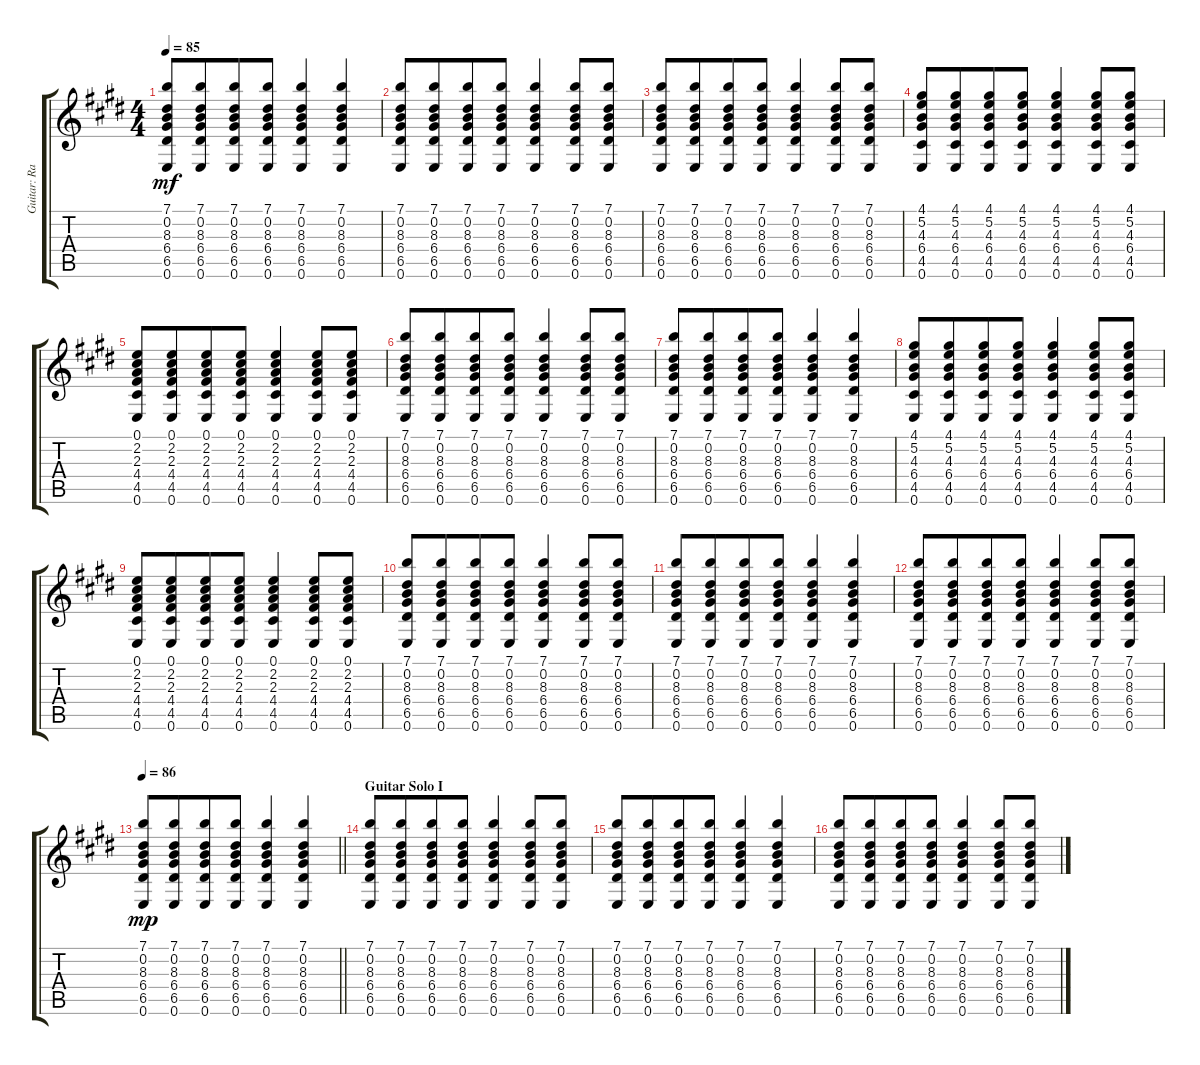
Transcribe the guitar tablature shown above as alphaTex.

\track ("Guitar: Rado" "Guitar: Ra") {instrument acousticguitarnylon}
\staff {score tabs}
\tuning (E4 B3 G3 D3 A2 E2) {hide}
\ts (4 4)
\tempo 85
\clef g2
\ks e
(7.1 0.2 8.3 6.4 6.5 0.6).8{dy mf} (7.1 0.2 8.3 6.4 6.5 0.6).8{beam merge} (7.1 0.2 8.3 6.4 6.5 0.6).8 (7.1 0.2 8.3 6.4 6.5 0.6).8 (7.1 0.2 8.3 6.4 6.5 0.6).4 (7.1 0.2 8.3 6.4 6.5 0.6).4 |
(7.1 0.2 8.3 6.4 6.5 0.6).8 (7.1 0.2 8.3 6.4 6.5 0.6).8{beam merge} (7.1 0.2 8.3 6.4 6.5 0.6).8 (7.1 0.2 8.3 6.4 6.5 0.6).8 (7.1 0.2 8.3 6.4 6.5 0.6).4 (7.1 0.2 8.3 6.4 6.5 0.6).8 (7.1 0.2 8.3 6.4 6.5 0.6).8 |
(7.1 0.2 8.3 6.4 6.5 0.6).8 (7.1 0.2 8.3 6.4 6.5 0.6).8{beam merge} (7.1 0.2 8.3 6.4 6.5 0.6).8 (7.1 0.2 8.3 6.4 6.5 0.6).8 (7.1 0.2 8.3 6.4 6.5 0.6).4 (7.1 0.2 8.3 6.4 6.5 0.6).8 (7.1 0.2 8.3 6.4 6.5 0.6).8 |
(4.1 5.2 4.3 6.4 4.5 0.6).8 (4.1 5.2 4.3 6.4 4.5 0.6).8{beam merge} (4.1 5.2 4.3 6.4 4.5 0.6).8 (4.1 5.2 4.3 6.4 4.5 0.6).8 (4.1 5.2 4.3 6.4 4.5 0.6).4{beam merge} (4.1 5.2 4.3 6.4 4.5 0.6).8 (4.1 5.2 4.3 6.4 4.5 0.6).8 |
(0.1 2.2 2.3 4.4 4.5 0.6).8 (0.1 2.2 2.3 4.4 4.5 0.6).8{beam merge} (0.1 2.2 2.3 4.4 4.5 0.6).8 (0.1 2.2 2.3 4.4 4.5 0.6).8 (0.1 2.2 2.3 4.4 4.5 0.6).4{beam merge} (0.1 2.2 2.3 4.4 4.5 0.6).8 (0.1 2.2 2.3 4.4 4.5 0.6).8 |
(7.1 0.2 8.3 6.4 6.5 0.6).8 (7.1 0.2 8.3 6.4 6.5 0.6).8{beam merge} (7.1 0.2 8.3 6.4 6.5 0.6).8 (7.1 0.2 8.3 6.4 6.5 0.6).8 (7.1 0.2 8.3 6.4 6.5 0.6).4 (7.1 0.2 8.3 6.4 6.5 0.6).8 (7.1 0.2 8.3 6.4 6.5 0.6).8 |
(7.1 0.2 8.3 6.4 6.5 0.6).8 (7.1 0.2 8.3 6.4 6.5 0.6).8{beam merge} (7.1 0.2 8.3 6.4 6.5 0.6).8 (7.1 0.2 8.3 6.4 6.5 0.6).8 (7.1 0.2 8.3 6.4 6.5 0.6).4 (7.1 0.2 8.3 6.4 6.5 0.6).4 |
(4.1 5.2 4.3 6.4 4.5 0.6).8 (4.1 5.2 4.3 6.4 4.5 0.6).8{beam merge} (4.1 5.2 4.3 6.4 4.5 0.6).8 (4.1 5.2 4.3 6.4 4.5 0.6).8 (4.1 5.2 4.3 6.4 4.5 0.6).4{beam merge} (4.1 5.2 4.3 6.4 4.5 0.6).8 (4.1 5.2 4.3 6.4 4.5 0.6).8 |
(0.1 2.2 2.3 4.4 4.5 0.6).8 (0.1 2.2 2.3 4.4 4.5 0.6).8{beam merge} (0.1 2.2 2.3 4.4 4.5 0.6).8 (0.1 2.2 2.3 4.4 4.5 0.6).8 (0.1 2.2 2.3 4.4 4.5 0.6).4{beam merge} (0.1 2.2 2.3 4.4 4.5 0.6).8 (0.1 2.2 2.3 4.4 4.5 0.6).8 |
(7.1 0.2 8.3 6.4 6.5 0.6).8 (7.1 0.2 8.3 6.4 6.5 0.6).8{beam merge} (7.1 0.2 8.3 6.4 6.5 0.6).8 (7.1 0.2 8.3 6.4 6.5 0.6).8 (7.1 0.2 8.3 6.4 6.5 0.6).4 (7.1 0.2 8.3 6.4 6.5 0.6).8 (7.1 0.2 8.3 6.4 6.5 0.6).8 |
(7.1 0.2 8.3 6.4 6.5 0.6).8 (7.1 0.2 8.3 6.4 6.5 0.6).8{beam merge} (7.1 0.2 8.3 6.4 6.5 0.6).8 (7.1 0.2 8.3 6.4 6.5 0.6).8 (7.1 0.2 8.3 6.4 6.5 0.6).4 (7.1 0.2 8.3 6.4 6.5 0.6).4 |
(7.1 0.2 8.3 6.4 6.5 0.6).8 (7.1 0.2 8.3 6.4 6.5 0.6).8{beam merge} (7.1 0.2 8.3 6.4 6.5 0.6).8 (7.1 0.2 8.3 6.4 6.5 0.6).8 (7.1 0.2 8.3 6.4 6.5 0.6).4 (7.1 0.2 8.3 6.4 6.5 0.6).8 (7.1 0.2 8.3 6.4 6.5 0.6).8 |
\tempo 86
\barLineRight lightlight
(7.1 0.2 8.3 6.4 6.5 0.6).8{dy mp} (7.1 0.2 8.3 6.4 6.5 0.6).8{beam merge} (7.1 0.2 8.3 6.4 6.5 0.6).8 (7.1 0.2 8.3 6.4 6.5 0.6).8 (7.1 0.2 8.3 6.4 6.5 0.6).4 (7.1 0.2 8.3 6.4 6.5 0.6).4 |
\section ("" "Guitar Solo I")
(7.1 0.2 8.3 6.4 6.5 0.6).8 (7.1 0.2 8.3 6.4 6.5 0.6).8{beam merge} (7.1 0.2 8.3 6.4 6.5 0.6).8 (7.1 0.2 8.3 6.4 6.5 0.6).8 (7.1 0.2 8.3 6.4 6.5 0.6).4 (7.1 0.2 8.3 6.4 6.5 0.6).8 (7.1 0.2 8.3 6.4 6.5 0.6).8 |
(7.1 0.2 8.3 6.4 6.5 0.6).8 (7.1 0.2 8.3 6.4 6.5 0.6).8{beam merge} (7.1 0.2 8.3 6.4 6.5 0.6).8 (7.1 0.2 8.3 6.4 6.5 0.6).8 (7.1 0.2 8.3 6.4 6.5 0.6).4 (7.1 0.2 8.3 6.4 6.5 0.6).4 |
(7.1 0.2 8.3 6.4 6.5 0.6).8 (7.1 0.2 8.3 6.4 6.5 0.6).8{beam merge} (7.1 0.2 8.3 6.4 6.5 0.6).8 (7.1 0.2 8.3 6.4 6.5 0.6).8 (7.1 0.2 8.3 6.4 6.5 0.6).4 (7.1 0.2 8.3 6.4 6.5 0.6).8 (7.1 0.2 8.3 6.4 6.5 0.6).8
